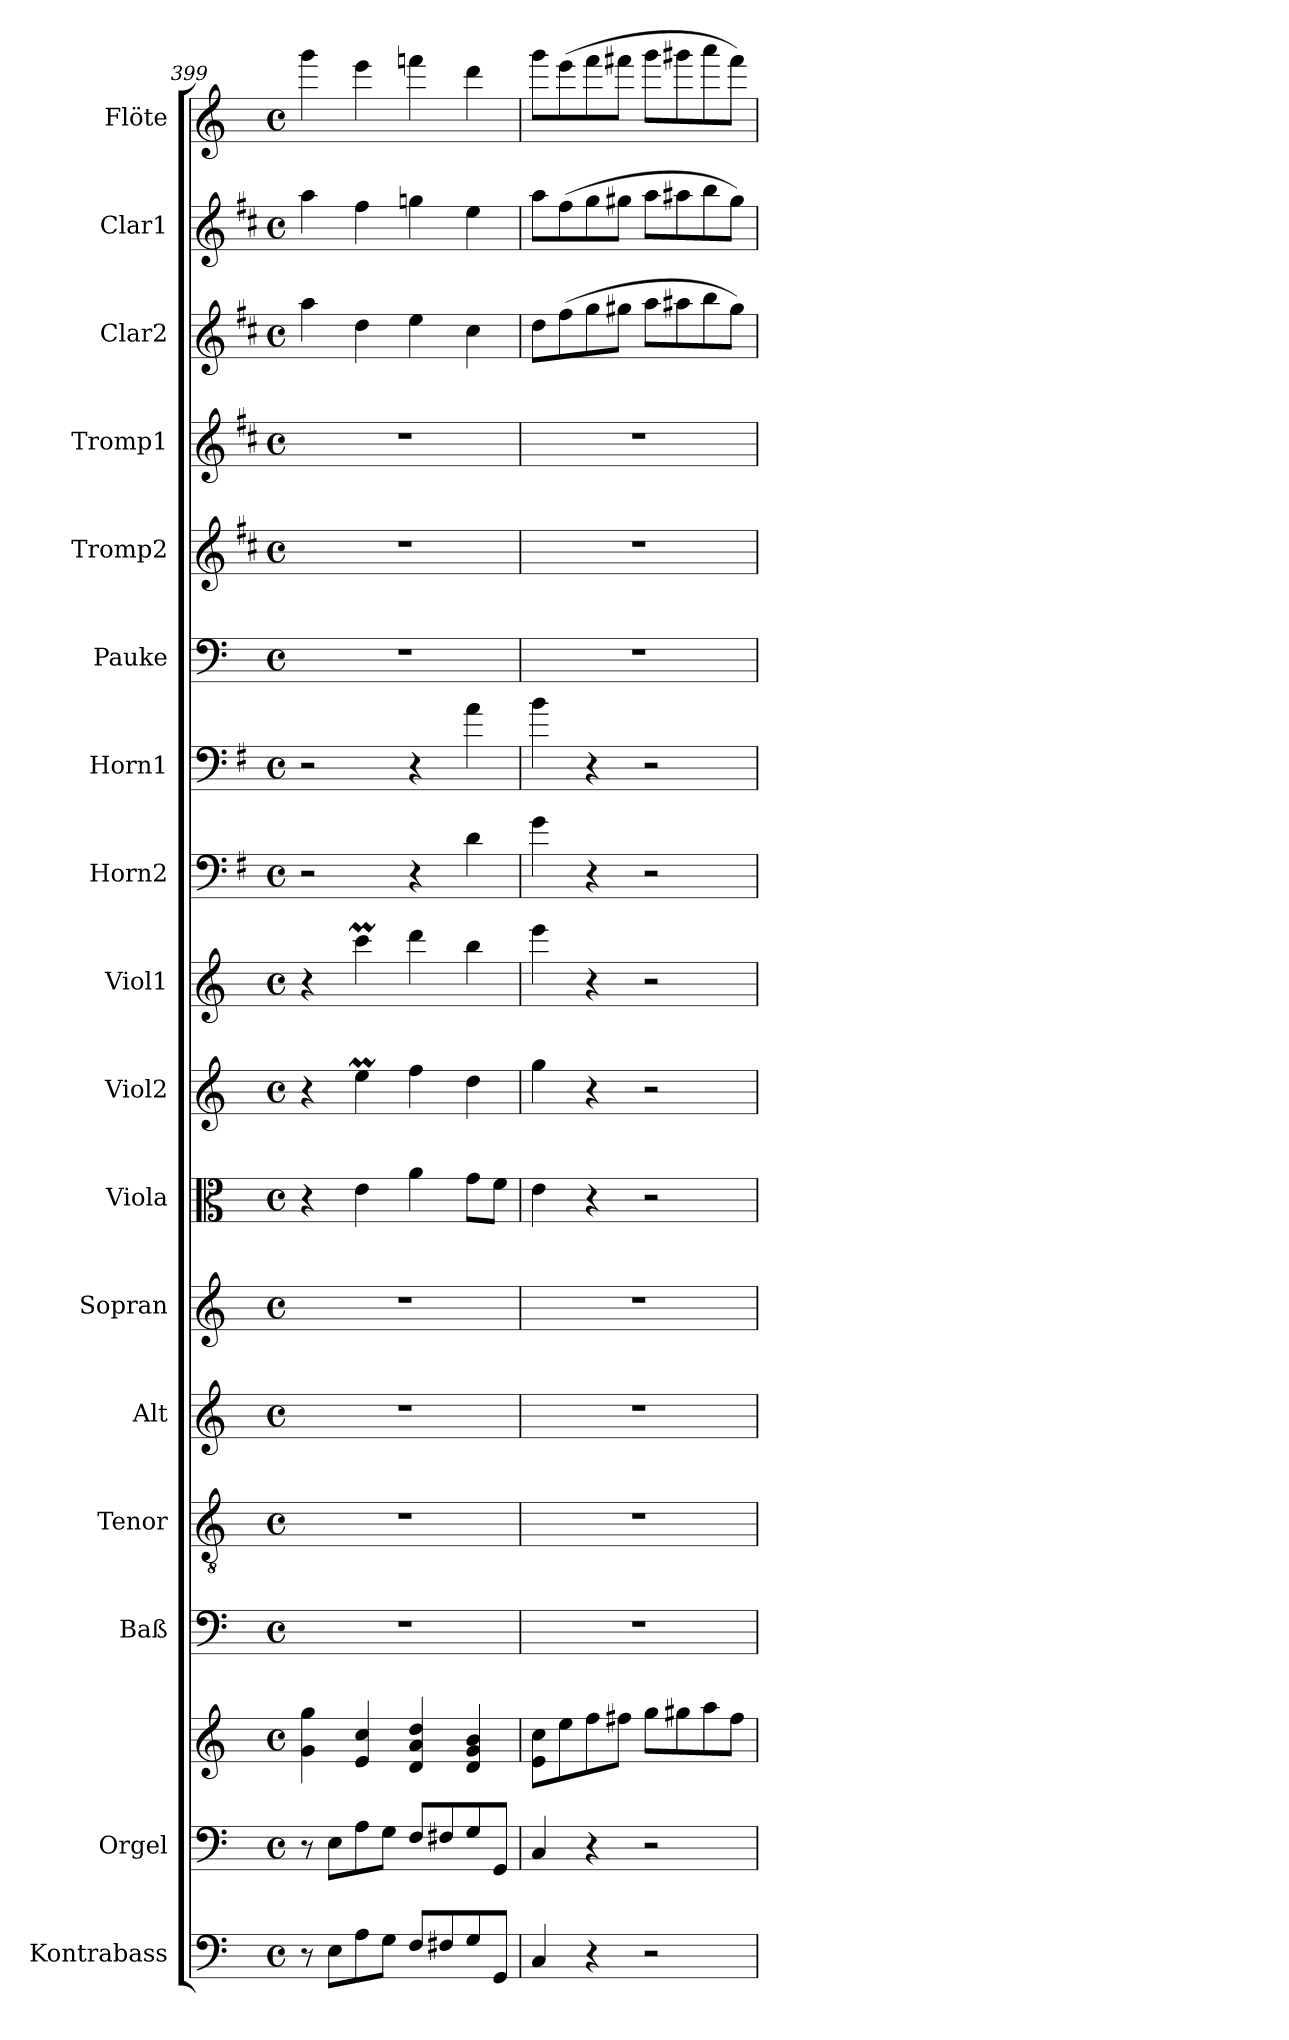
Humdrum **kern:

**kern	**kern	**kern	**kern	**kern	**kern	**kern	**kern	**kern	**kern	**kern	**kern	**kern	**kern	**kern	**kern	**kern	**kern
*part17	*part16	*part16	*part15	*part14	*part13	*part12	*part11	*part10	*part9	*part8	*part7	*part6	*part5	*part4	*part3	*part2	*part1
*staff18	*staff17	*staff16	*staff15	*staff14	*staff13	*staff12	*staff11	*staff10	*staff9	*staff8	*staff7	*staff6	*staff5	*staff4	*staff3	*staff2	*staff1
*I"Kontrabass	*I"Orgel	*	*I"Baß	*I"Tenor	*I"Alt	*I"Sopran	*I"Viola	*I"Viol2	*I"Viol1	*I"Horn2	*I"Horn1	*I"Pauke	*I"Tromp2	*I"Tromp1	*I"Clar2	*I"Clar1	*I"Flöte
*I'Kb	*	*	*I'B	*I'T	*I'A	*I'S	*I'Vla	*I'Vl2	*I'Vl1	*I'Hr2	*I'Hr1	*I'Pk	*I'Tr2	*I'Tr1	*I'Cl2	*I'Cl1	*I'Fl
*clefF4	*clefF4	*clefG2	*clefF4	*clefGv2	*clefG2	*clefG2	*clefC3	*clefG2	*clefG2	*clefF4	*clefF4	*clefF4	*clefG2	*clefG2	*clefG2	*clefG2	*clefG2
*ITrd7c12	*	*	*	*	*	*	*	*	*	*ITrd4c7	*ITrd4c7	*	*ITrd1c2	*ITrd1c2	*ITrd1c2	*ITrd1c2	*
*k[]	*k[]	*k[]	*k[]	*k[]	*k[]	*k[]	*k[]	*k[]	*k[]	*k[]	*k[]	*k[]	*k[]	*k[]	*k[]	*k[]	*k[]
*C:	*C:	*C:	*C:	*C:	*C:	*C:	*C:	*C:	*C:	*C:	*C:	*C:	*C:	*C:	*C:	*C:	*C:
*M4/4	*M4/4	*M4/4	*M4/4	*M4/4	*M4/4	*M4/4	*M4/4	*M4/4	*M4/4	*M4/4	*M4/4	*M4/4	*M4/4	*M4/4	*M4/4	*M4/4	*M4/4
*met(c)	*met(c)	*met(c)	*met(c)	*met(c)	*met(c)	*met(c)	*met(c)	*met(c)	*met(c)	*met(c)	*met(c)	*met(c)	*met(c)	*met(c)	*met(c)	*met(c)	*met(c)
=399	=399	=399	=399	=399	=399	=399	=399	=399	=399	=399	=399	=399	=399	=399	=399	=399	=399
8r	8r	4g\ 4gg\	1r	1r	1r	1r	4r	4r	4r	2r	2r	1r	1r	1r	4gg\	4gg\	4ggg\
8EE\L	8E\L	.	.	.	.	.	.	.	.	.	.	.	.	.	.	.	.
8AA\	8A\	4e/ 4cc/	.	.	.	.	4e\	4eem\	4cccM\	.	.	.	.	.	4cc\	4ee\	4eee\
8GG\J	8G\J	.	.	.	.	.	.	.	.	.	.	.	.	.	.	.	.
8FF/L	8F/L	4d/ 4a/ 4dd/	.	.	.	.	4a\	4ff\	4ddd\	4r	4r	.	.	.	4dd\	4ffn\	4fffn\
8FF#X/	8F#X/	.	.	.	.	.	.	.	.	.	.	.	.	.	.	.	.
8GG/	8G/	4d/ 4g/ 4b/	.	.	.	.	8g\L	4dd\	4bb\	4G\	4d\	.	.	.	4b\	4dd\	4ddd\
8GGG/J	8GG/J	.	.	.	.	.	8f\J	.	.	.	.	.	.	.	.	.	.
!!LO:PB:g=z
=400	=400	=400	=400	=400	=400	=400	=400	=400	=400	=400	=400	=400	=400	=400	=400	=400	=400
4CC/	4C/	8e\ 8cc\L	1r	1r	1r	1r	4e\	4gg\	4eee\	4c\	4e\	1r	1r	1r	8cc\L	8gg\L	8ggg\L
.	.	8ee\	.	.	.	.	.	.	.	.	.	.	.	.	(>8ee\	(>8ee\	(>8eee\
4r	4r	8ff\	.	.	.	.	4r	4r	4r	4r	4r	.	.	.	8ff\	8ff\	8fff\
.	.	8ff#X\J	.	.	.	.	.	.	.	.	.	.	.	.	8ff#X\J	8ff#X\J	8fff#X\J
2r	2r	8gg\L	.	.	.	.	2r	2r	2r	2r	2r	.	.	.	8gg\L	8gg\L	8ggg\L
.	.	8gg#X\	.	.	.	.	.	.	.	.	.	.	.	.	8gg#X\	8gg#X\	8ggg#X\
.	.	8aa\	.	.	.	.	.	.	.	.	.	.	.	.	8aa\	8aa\	8aaa\
.	.	8ff#\J	.	.	.	.	.	.	.	.	.	.	.	.	8ff#\J)	8ff#\J)	8fff#\J)
=	=	=	=	=	=	=	=	=	=	=	=	=	=	=	=	=	=
*-	*-	*-	*-	*-	*-	*-	*-	*-	*-	*-	*-	*-	*-	*-	*-	*-	*-
